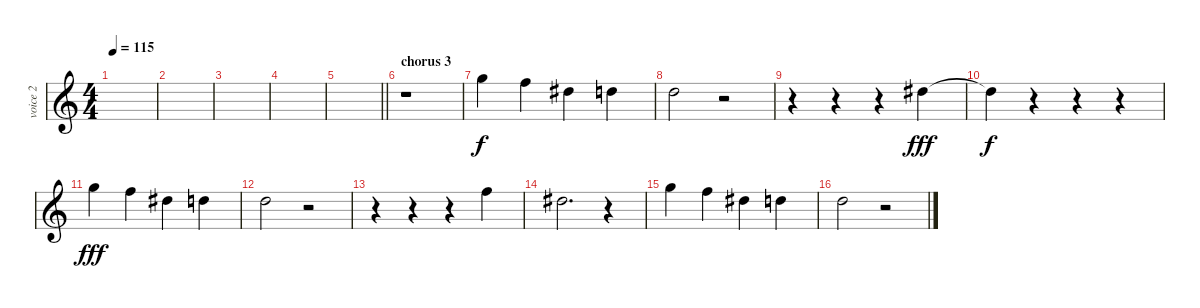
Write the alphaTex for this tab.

\track ("voice 2" "voice 2") {instrument acousticguitarnylon}
\staff {score}
\tuning (E4 B3 G3 D3 A2 E2) {hide}
\ts (4 4)
\tempo 115
\clef g2
\ks c
|
|
|
|
\barLineRight lightlight
|
\section ("" "chorus 3")
r.1 |
3.1.4 1.1.4 4.2.4 3.2.4 |
3.2.2{dy f} r.2 |
r.4 r.4 r.4 4.2.4{dy fff} |
4.2{t}.4{dy f} r.4 r.4 r.4 |
3.1.4{dy fff} 1.1.4 4.2.4 3.2.4 |
3.2.2 r.2 |
r.4 r.4 r.4 1.1.4 |
4.2.2{d} r.4 |
3.1.4 1.1.4 4.2.4 3.2.4 |
3.2.2 r.2
